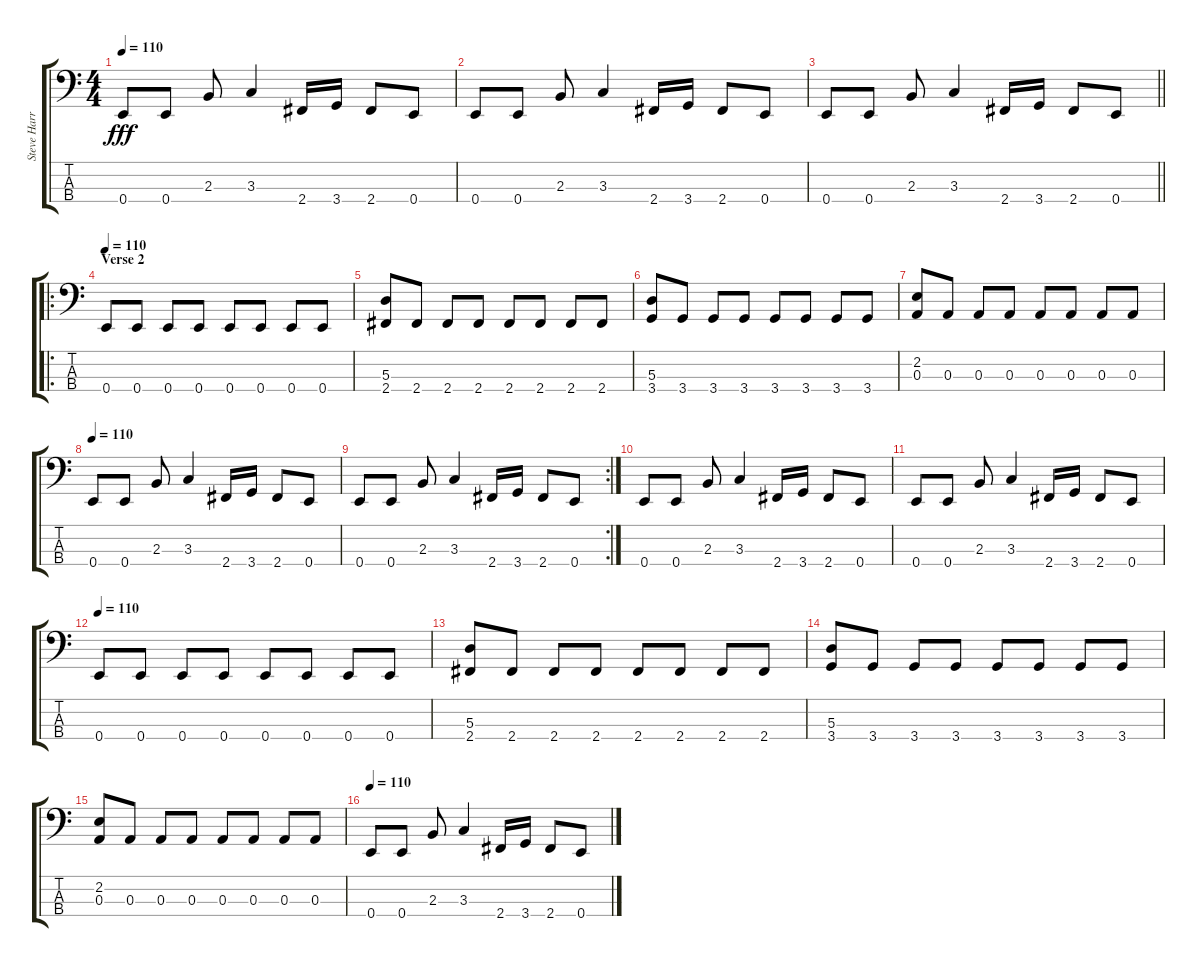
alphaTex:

\track ("Steve Harris" "Steve Harr") {solo instrument electricbassfinger}
\staff {score tabs}
\tuning (G2 D2 A1 E1) {hide}
\ts (4 4)
\tempo 110
\clef f4
\ks c
0.4.8{dy fff} 0.4.8 2.3.8 3.3.4 2.4.16 3.4.16 2.4.8 0.4.8 |
0.4.8 0.4.8 2.3.8 3.3.4 2.4.16 3.4.16 2.4.8 0.4.8 |
\barLineRight lightlight
0.4.8 0.4.8 2.3.8 3.3.4 2.4.16 3.4.16 2.4.8 0.4.8 |
\ro
\section ("" "Verse 2")
\tempo 110
0.4.8 0.4.8 0.4.8 0.4.8 0.4.8 0.4.8 0.4.8 0.4.8 |
(5.3 2.4).8 2.4.8 2.4.8 2.4.8 2.4.8 2.4.8 2.4.8 2.4.8 |
(5.3 3.4).8 3.4.8 3.4.8 3.4.8 3.4.8 3.4.8 3.4.8 3.4.8 |
(2.2 0.3).8 0.3.8 0.3.8 0.3.8 0.3.8 0.3.8 0.3.8 0.3.8 |
\tempo 110
0.4.8 0.4.8 2.3.8 3.3.4 2.4.16 3.4.16 2.4.8 0.4.8 |
\rc 2
0.4.8 0.4.8 2.3.8 3.3.4 2.4.16 3.4.16 2.4.8 0.4.8 |
0.4.8 0.4.8 2.3.8 3.3.4 2.4.16 3.4.16 2.4.8 0.4.8 |
0.4.8 0.4.8 2.3.8 3.3.4 2.4.16 3.4.16 2.4.8 0.4.8 |
\tempo 110
0.4.8 0.4.8 0.4.8 0.4.8 0.4.8 0.4.8 0.4.8 0.4.8 |
(5.3 2.4).8 2.4.8 2.4.8 2.4.8 2.4.8 2.4.8 2.4.8 2.4.8 |
(5.3 3.4).8 3.4.8 3.4.8 3.4.8 3.4.8 3.4.8 3.4.8 3.4.8 |
(2.2 0.3).8 0.3.8 0.3.8 0.3.8 0.3.8 0.3.8 0.3.8 0.3.8 |
\tempo 110
0.4.8 0.4.8 2.3.8 3.3.4 2.4.16 3.4.16 2.4.8 0.4.8
